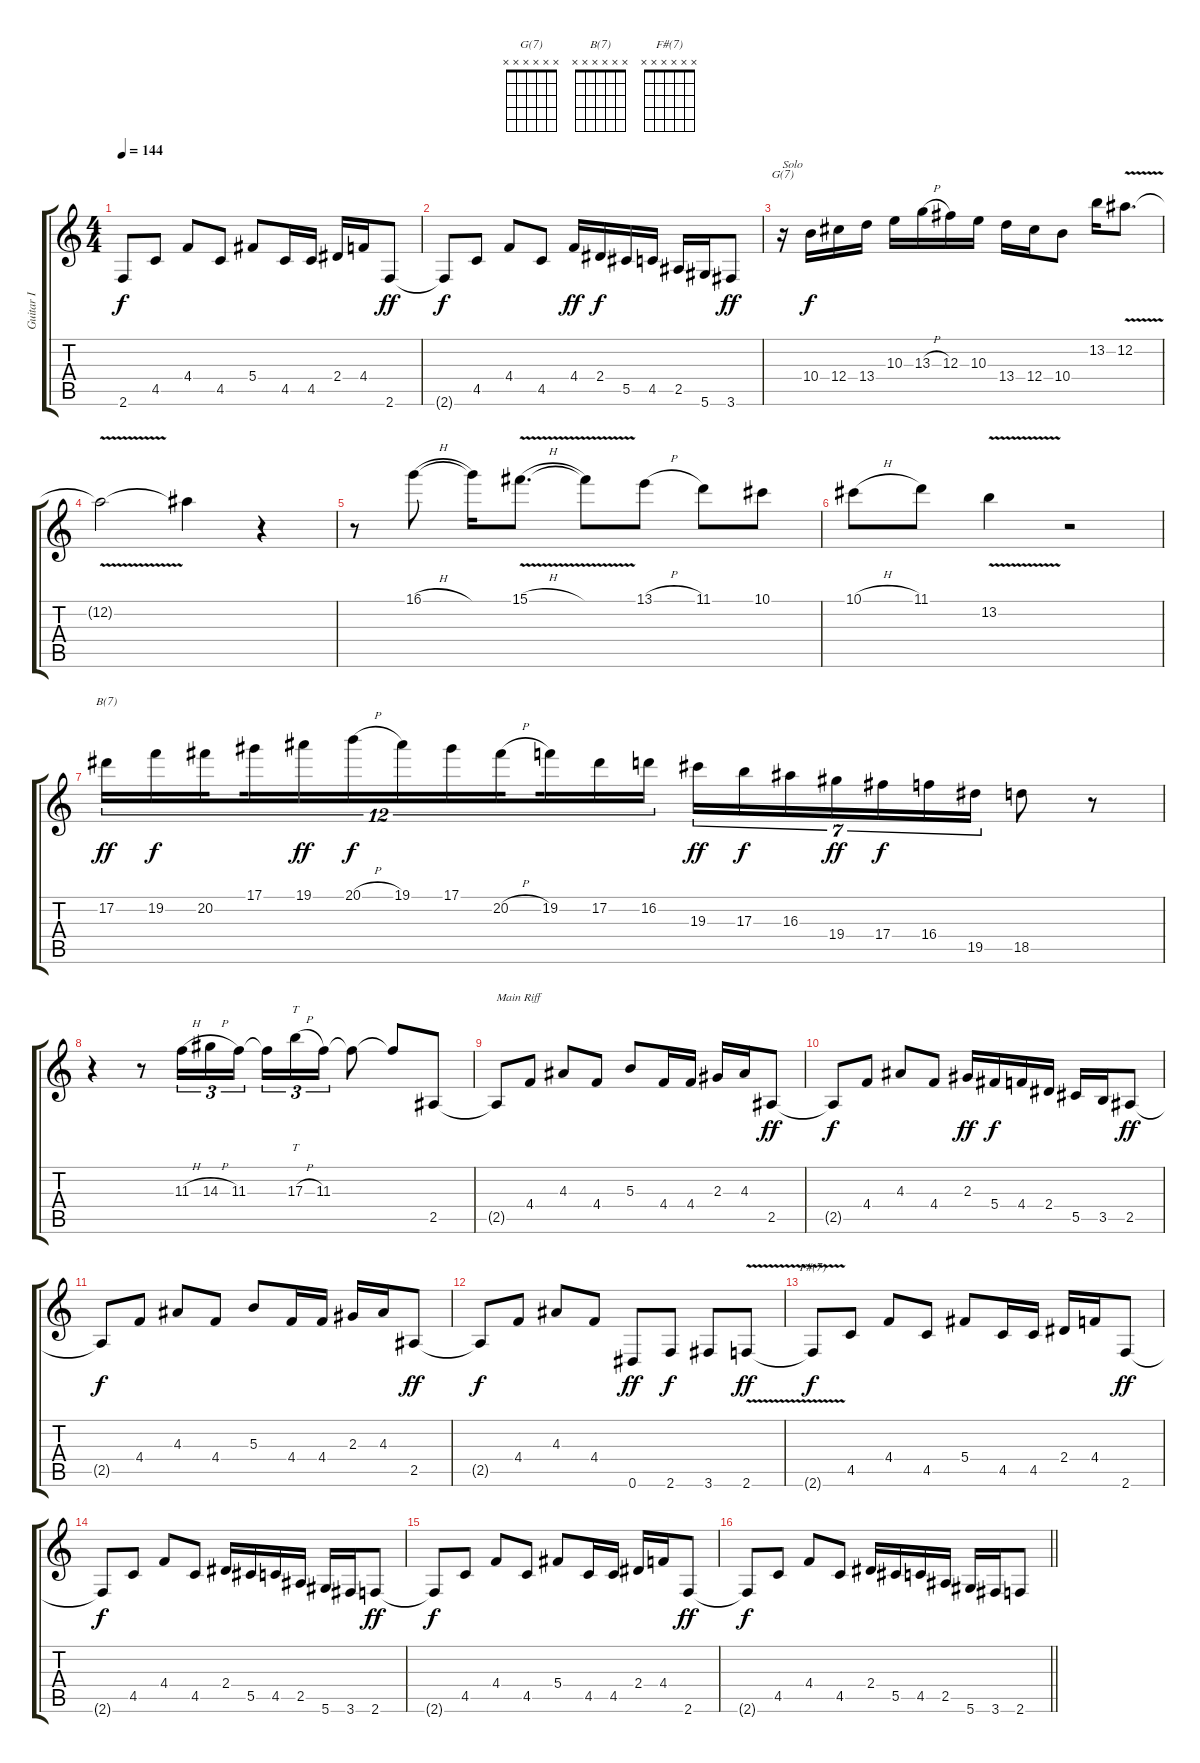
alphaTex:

\track ("Guitar I" "Guitar I") {instrument overdrivenguitar}
\staff {score tabs}
\tuning (Eb4 Bb3 Gb3 Db3 Ab2 Eb2) {hide}
\chord ("G(7)" x x x x x x)
\chord ("B(7)" x x x x x x)
\chord ("F#(7)" x x x x x x)
\ts (4 4)
\tempo 144
\clef g2
\ks c
2.6{t}.8{dy f} 4.5.8 4.4.8 4.5.8 5.4.8 4.5.16 4.5.16 2.4.16 4.4.16 2.6.8{dy ff} |
2.6{t}.8{dy f} 4.5.8 4.4.8 4.5.8 4.4.16{dy ff} 2.4.16{dy f} 5.5.16 4.5.16 2.5.16 5.6.16 3.6.8{dy ff} |
r.16{ch "G(7)" txt "Solo"} 10.4.16{dy f} 12.4.16 13.4.16 10.3.16 13.3{h}.16 12.3.16 10.3.16 13.4.16 12.4.16 10.4.8 13.2.16 12.2{v}.8{d} |
12.2{t}.2 12.2{t}.4 r.4 |
r.8 16.1{h}.8 16.1{t}.16 15.1{v h}.8{d} 15.1{t}.8 13.1{h}.8 11.1.8 10.1.8 |
10.1{h}.8 11.1.8 13.2{v}.4 r.2 |
17.2.16{tu (12 8) ch "B(7)" dy ff} 19.2.16{tu (12 8) dy f} 20.2.16{tu (12 8) beam splitsecondary} 17.1.16{tu (12 8)} 19.1.16{tu (12 8) dy ff} 20.1{h}.16{tu (12 8) dy f} 19.1.16{tu (12 8)} 17.1.16{tu (12 8)} 20.2{h}.16{tu (12 8) beam splitsecondary} 19.2.16{tu (12 8)} 17.2.16{tu (12 8)} 16.2.16{tu (12 8)} 19.3.16{tu (7 4) dy ff} 17.3.16{tu (7 4) dy f} 16.3.16{tu (7 4)} 19.4.16{tu (7 4) dy ff} 17.4.16{tu (7 4) dy f} 16.4.16{tu (7 4)} 19.5.16{tu (7 4)} 18.5.8 r.8 |
r.4 r.8 11.3{h}.16{tu (3 2)} 14.3{h}.16{tu (3 2)} 11.3.16{tu (3 2)} 11.3{t}.16{tu (3 2)} 17.3{h}.16{tt tu (3 2)} 11.3.16{tu (3 2)} 11.3{t}.8 11.3{t}.8 2.5.8 |
2.5{t}.8{txt "Main Riff"} 4.4.8 4.3.8 4.4.8 5.3.8 4.4.16 4.4.16 2.3.16 4.3.16 2.5.8{dy ff} |
2.5{t}.8{dy f} 4.4.8 4.3.8 4.4.8 2.3.16{dy ff} 5.4.16{dy f} 4.4.16 2.4.16 5.5.16 3.5.16 2.5.8{dy ff} |
2.5{t}.8{dy f} 4.4.8 4.3.8 4.4.8 5.3.8 4.4.16 4.4.16 2.3.16 4.3.16 2.5.8{dy ff} |
2.5{t}.8{dy f} 4.4.8 4.3.8 4.4.8 0.6.8{dy ff} 2.6.8{dy f} 3.6.8 2.6{v}.8{dy ff} |
2.6{t}.8{ch "F#(7)" dy f} 4.5.8 4.4.8 4.5.8 5.4.8 4.5.16 4.5.16 2.4.16 4.4.16 2.6.8{dy ff} |
2.6{t}.8{dy f} 4.5.8 4.4.8 4.5.8 2.4.16 5.5.16 4.5.16 2.5.16 5.6.16 3.6.16 2.6.8{dy ff} |
2.6{t}.8{dy f} 4.5.8 4.4.8 4.5.8 5.4.8 4.5.16 4.5.16 2.4.16 4.4.16 2.6.8{dy ff} |
\barLineRight lightlight
2.6{t}.8{dy f} 4.5.8 4.4.8 4.5.8 2.4.16 5.5.16 4.5.16 2.5.16 5.6.16 3.6.16 2.6.8
